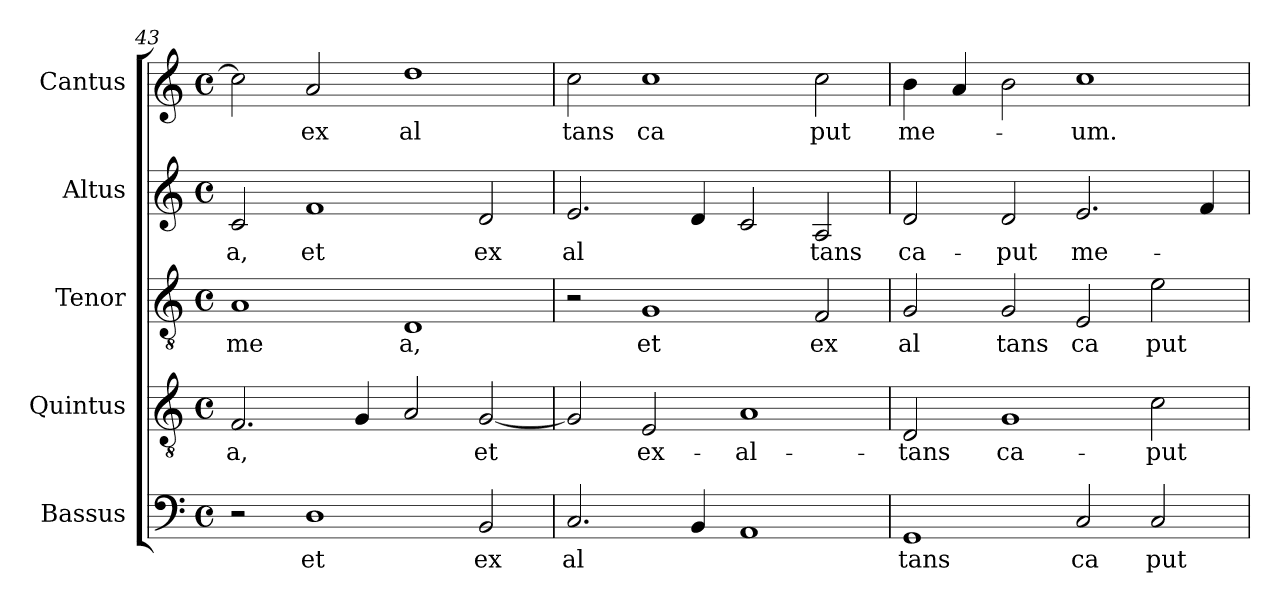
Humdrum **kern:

**kern	**text	**kern	**text	**kern	**text	**kern	**text	**kern	**text
*part5	*part5	*part4	*part4	*part3	*part3	*part2	*part2	*part1	*part1
*staff5	*staff5	*staff4	*staff4	*staff3	*staff3	*staff2	*staff2	*staff1	*staff1
*I"Bassus	*	*I"Quintus	*	*I"Tenor	*	*I"Altus	*	*I"Cantus	*
*clefF4	*	*clefGv2	*	*clefGv2	*	*clefG2	*	*clefG2	*
*M4/4	*	*M4/4	*	*M4/4	*	*M4/4	*	*M4/4	*
*met(c)	*	*met(c)	*	*met(c)	*	*met(c)	*	*met(c)	*
=43	=43	=43	=43	=43	=43	=43	=43	=43	=43
!	!	!	!LO:LY:b:cj	!	!LO:LY:b:cj	!	!LO:LY:b:cj	!	!
2r	.	2.F/	-a,	1A	me	2c/	a,	2cc\]	.
!	!LO:LY:b:cj	!	!	!	!	!	!LO:LY:b:cj	!	!LO:LY:b:cj
1D	et	.	.	.	.	1f	et	2a/	ex
.	.	4G/	.	.	.	.	.	.	.
!	!	!	!	!	!LO:LY:b:cj	!	!	!	!LO:LY:b:cj
.	.	2A/	.	1D	a,	.	.	1dd	al
!	!LO:LY:b:cj	!	!LO:LY:b:cj	!	!	!	!LO:LY:b:cj	!	!
2BB/	ex	[<2G/	et	.	.	2d/	ex	.	.
=44	=44	=44	=44	=44	=44	=44	=44	=44	=44
!	!LO:LY:b:cj	!	!	!	!	!	!LO:LY:b:cj	!	!LO:LY:b:cj
2.C/	al	2G/]	.	2r	.	2.e/	al	2cc\	tans
!	!	!	!LO:LY:b:cj	!	!LO:LY:b:cj	!	!	!	!LO:LY:b:cj
.	.	2E/	ex-	1G	et	.	.	1cc	ca
4BB/	.	.	.	.	.	4d/	.	.	.
!	!	!	!LO:LY:b:cj	!	!	!	!	!	!
1AA	.	1A	-al-	.	.	2c/	.	.	.
!	!	!	!	!	!LO:LY:b:cj	!	!LO:LY:b:cj	!	!LO:LY:b:cj
.	.	.	.	2F/	ex	2A/	tans	2cc\	put
!!LO:LB:g=z
=45	=45	=45	=45	=45	=45	=45	=45	=45	=45
!	!LO:LY:b:cj	!	!LO:LY:b:cj	!	!LO:LY:b:cj	!	!LO:LY:b:cj	!	!LO:LY:b
1GG	tans	2D/	-tans	2G/	al	2d/	ca-	4b\	me-
.	.	.	.	.	.	.	.	4a/	.
!	!	!	!LO:LY:b:cj	!	!LO:LY:b:cj	!	!LO:LY:b:cj	!	!
.	.	1G	ca-	2G/	tans	2d/	-put	2b\	.
!	!LO:LY:b:cj	!	!	!	!LO:LY:b:cj	!	!LO:LY:b	!	!LO:LY:b:cj
2C/	ca	.	.	2E/	ca	2.e/	me-	1cc	-um.
!	!LO:LY:b:cj	!	!LO:LY:b:cj	!	!LO:LY:b:cj	!	!	!	!
2C/	put	2c\	-put	2e\	put	.	.	.	.
.	.	.	.	.	.	4f/	.	.	.
=	=	=	=	=	=	=	=	=	=
*-	*-	*-	*-	*-	*-	*-	*-	*-	*-
